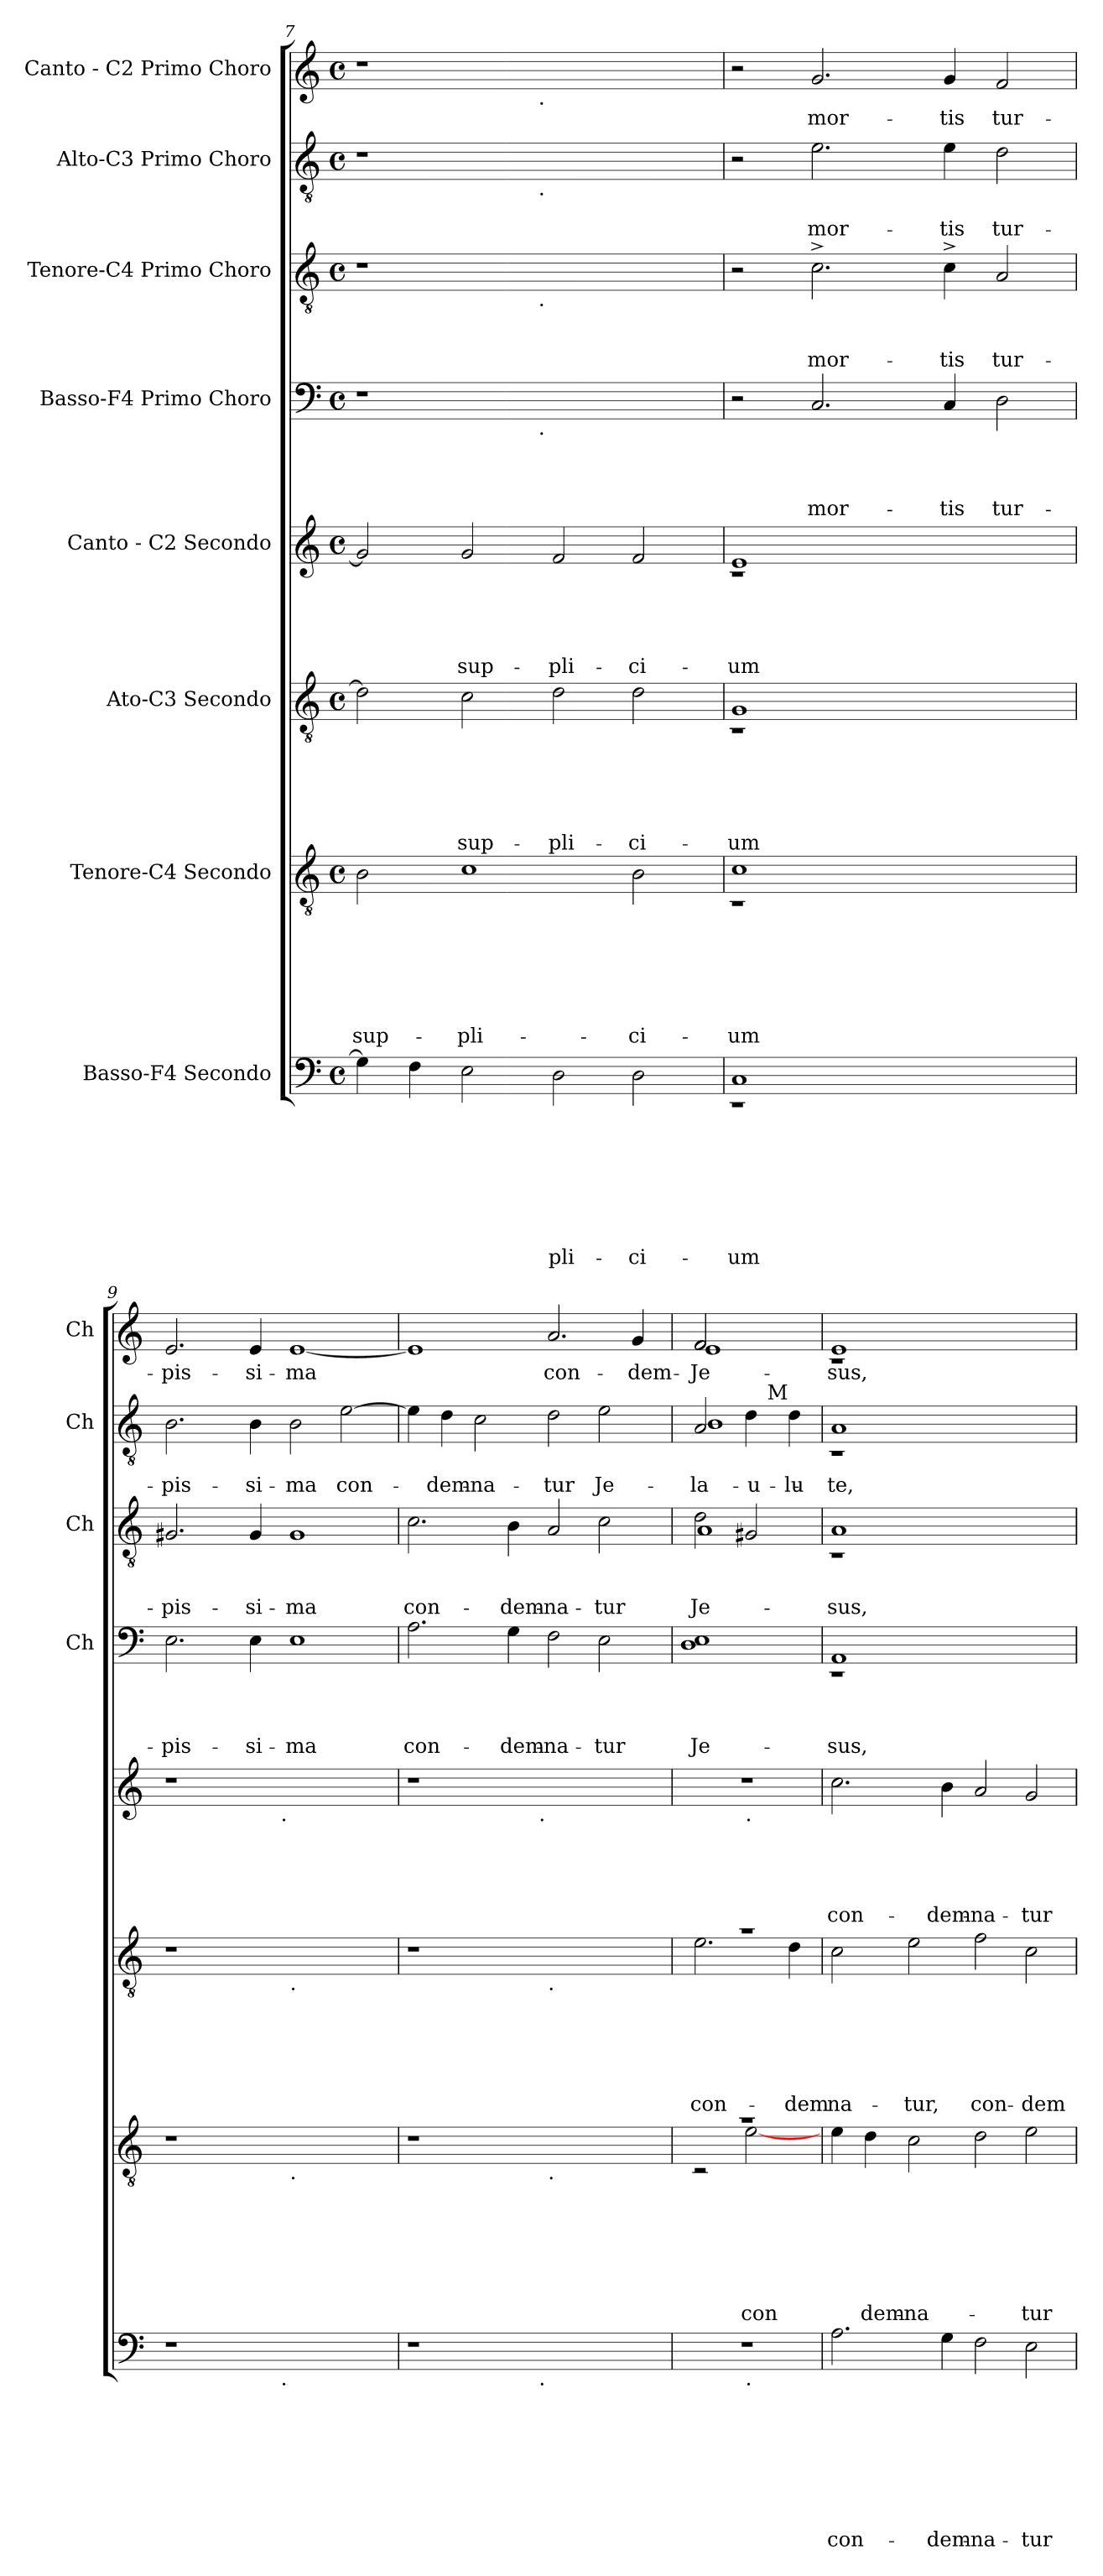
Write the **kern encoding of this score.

**kern	**text	**text	**text	**text	**text	**text	**text	**text	**kern	**text	**text	**text	**text	**text	**text	**text	**kern	**text	**text	**text	**text	**text	**text	**kern	**text	**text	**text	**text	**text	**kern	**text	**text	**text	**text	**kern	**text	**text	**text	**kern	**text	**text	**kern	**text
*part8	*part8	*part8	*part8	*part8	*part8	*part8	*part8	*part8	*part7	*part7	*part7	*part7	*part7	*part7	*part7	*part7	*part6	*part6	*part6	*part6	*part6	*part6	*part6	*part5	*part5	*part5	*part5	*part5	*part5	*part4	*part4	*part4	*part4	*part4	*part3	*part3	*part3	*part3	*part2	*part2	*part2	*part1	*part1
*staff8	*staff8	*staff8	*staff8	*staff8	*staff8	*staff8	*staff8	*staff8	*staff7	*staff7	*staff7	*staff7	*staff7	*staff7	*staff7	*staff7	*staff6	*staff6	*staff6	*staff6	*staff6	*staff6	*staff6	*staff5	*staff5	*staff5	*staff5	*staff5	*staff5	*staff4	*staff4	*staff4	*staff4	*staff4	*staff3	*staff3	*staff3	*staff3	*staff2	*staff2	*staff2	*staff1	*staff1
*I"Basso-F4 Secondo	*	*	*	*	*	*	*	*	*I"Tenore-C4 Secondo	*	*	*	*	*	*	*	*I"Ato-C3 Secondo	*	*	*	*	*	*	*I"Canto - C2 Secondo	*	*	*	*	*	*I"Basso-F4 Primo Choro	*	*	*	*	*I"Tenore-C4 Primo Choro	*	*	*	*I"Alto-C3 Primo Choro	*	*	*I"Canto - C2 Primo Choro	*
*	*	*	*	*	*	*	*	*	*	*	*	*	*	*	*	*	*	*	*	*	*	*	*	*	*	*	*	*	*	*I'Ch	*	*	*	*	*I'Ch	*	*	*	*I'Ch	*	*	*I'Ch	*
!!LO:LB:g=z
*clefF4	*	*	*	*	*	*	*	*	*clefGv2	*	*	*	*	*	*	*	*clefGv2	*	*	*	*	*	*	*clefG2	*	*	*	*	*	*clefF4	*	*	*	*	*clefGv2	*	*	*	*clefGv2	*	*	*clefG2	*
*k[]	*	*	*	*	*	*	*	*	*k[]	*	*	*	*	*	*	*	*k[]	*	*	*	*	*	*	*k[]	*	*	*	*	*	*k[]	*	*	*	*	*k[]	*	*	*	*k[]	*	*	*k[]	*
*C:	*	*	*	*	*	*	*	*	*C:	*	*	*	*	*	*	*	*C:	*	*	*	*	*	*	*C:	*	*	*	*	*	*C:	*	*	*	*	*C:	*	*	*	*C:	*	*	*C:	*
*M4/4	*	*	*	*	*	*	*	*	*M4/4	*	*	*	*	*	*	*	*M4/4	*	*	*	*	*	*	*M4/4	*	*	*	*	*	*M4/4	*	*	*	*	*M4/4	*	*	*	*M4/4	*	*	*M4/4	*
*met(c)	*	*	*	*	*	*	*	*	*met(c)	*	*	*	*	*	*	*	*met(c)	*	*	*	*	*	*	*met(c)	*	*	*	*	*	*met(c)	*	*	*	*	*met(c)	*	*	*	*met(c)	*	*	*met(c)	*
=7	=7	=7	=7	=7	=7	=7	=7	=7	=7	=7	=7	=7	=7	=7	=7	=7	=7	=7	=7	=7	=7	=7	=7	=7	=7	=7	=7	=7	=7	=7	=7	=7	=7	=7	=7	=7	=7	=7	=7	=7	=7	=7	=7
!	!	!	!	!	!	!	!	!	!	!	!	!	!	!	!	!	!	!	!	!	!	!	!	!	!	!	!	!	!	!	!	!	!	!	!	!	!	!	!	!	!	!LO:TX:a:t=Choro	!
!	!	!	!	!	!	!	!	!	!	!	!	!	!	!	!	!LO:LY:b	!	!	!	!	!	!	!	!	!	!	!	!	!	!	!	!	!	!	!	!	!	!	!	!	!	!	!
*	*	*	*	*	*	*	*	*	*	*	*	*	*	*	*	*	*	*	*	*	*	*	*	*	*	*	*	*	*	*^	*	*	*	*	*^	*	*	*	*^	*	*	*^	*
4G\]	.	.	.	.	.	.	.	.	2B\	.	.	.	.	.	.	sup-	2d\]	.	.	.	.	.	.	2g/]	.	.	.	.	.	1r	2ryy	.	.	.	.	1r	2ryy	.	.	.	1r	2ryy	.	.	1r	2ryy	.
4F\	.	.	.	.	.	.	.	.	.	.	.	.	.	.	.	.	.	.	.	.	.	.	.	.	.	.	.	.	.	.	.	.	.	.	.	.	.	.	.	.	.	.	.	.	.	.	.
!	!	!	!	!	!	!	!	!	!	!	!	!	!	!	!	!LO:LY:b	!	!	!	!	!	!	!LO:LY:b	!	!	!	!	!	!LO:LY:b	!	!	!	!	!	!	!	!	!	!	!	!	!	!	!	!	!	!
2E\	.	.	.	.	.	.	.	.	1c	.	.	.	.	.	.	-pli-	2c\	.	.	.	.	.	sup-	2g/	.	.	.	.	sup-	.	4...ryy	.	.	.	.	.	4...ryy	.	.	.	.	4...ryy	.	.	.	4...ryy	.
!	!	!	!	!	!	!	!	!	!	!	!	!	!	!	!	!	!	!	!	!	!	!	!	!	!	!	!	!	!	!	!	!	!	!	!	!	!	!	!	!	!	!	!	!	!	!LO:TX:b:t=.	!
!	!	!	!	!	!	!	!	!	!	!	!	!	!	!	!	!	!	!	!	!	!	!	!	!	!	!	!	!	!	!	!	!	!	!	!	!	!	!	!	!	!	!LO:TX:b:t=.	!	!	!	!	!
!	!	!	!	!	!	!	!	!	!	!	!	!	!	!	!	!	!	!	!	!	!	!	!	!	!	!	!	!	!	!	!	!	!	!	!	!	!LO:TX:b:t=.	!	!	!	!	!	!	!	!	!	!
!	!	!	!	!	!	!	!	!	!	!	!	!	!	!	!	!	!	!	!	!	!	!	!	!	!	!	!	!	!	!	!LO:TX:b:t=.	!	!	!	!	!	!	!	!	!	!	!	!	!	!	!	!
.	.	.	.	.	.	.	.	.	.	.	.	.	.	.	.	.	.	.	.	.	.	.	.	.	.	.	.	.	.	.	1ryy	.	.	.	.	.	1ryy	.	.	.	.	1ryy	.	.	.	1ryy	.
!	!	!	!	!	!	!	!	!LO:LY:b	!	!	!	!	!	!	!	!	!	!	!	!	!	!	!LO:LY:b	!	!	!	!	!	!LO:LY:b	!	!	!	!	!	!	!	!	!	!	!	!	!	!	!	!	!	!
2D\	.	.	.	.	.	.	.	-pli-	.	.	.	.	.	.	.	.	2d\	.	.	.	.	.	-pli-	2f/	.	.	.	.	-pli-	1ryy	.	.	.	.	.	1ryy	.	.	.	.	1ryy	.	.	.	1ryy	.	.
!	!	!	!	!	!	!	!	!LO:LY:b	!	!	!	!	!	!	!	!LO:LY:b	!	!	!	!	!	!	!LO:LY:b	!	!	!	!	!	!LO:LY:b	!	!	!	!	!	!	!	!	!	!	!	!	!	!	!	!	!	!
2D\	.	.	.	.	.	.	.	-ci-	2B\	.	.	.	.	.	.	-ci-	2d\	.	.	.	.	.	-ci-	2f/	.	.	.	.	-ci-	.	.	.	.	.	.	.	.	.	.	.	.	.	.	.	.	.	.
.	.	.	.	.	.	.	.	.	.	.	.	.	.	.	.	.	.	.	.	.	.	.	.	.	.	.	.	.	.	.	32ryy	.	.	.	.	.	32ryy	.	.	.	.	32ryy	.	.	.	32ryy	.
=8	=8	=8	=8	=8	=8	=8	=8	=8	=8	=8	=8	=8	=8	=8	=8	=8	=8	=8	=8	=8	=8	=8	=8	=8	=8	=8	=8	=8	=8	=8	=8	=8	=8	=8	=8	=8	=8	=8	=8	=8	=8	=8	=8	=8	=8	=8	=8
*^	*	*	*	*	*	*	*	*	*^	*	*	*	*	*	*	*	*^	*	*	*	*	*	*	*^	*	*	*	*	*	*	*	*	*	*	*	*	*	*	*	*	*	*	*	*	*	*	*
!	!LO:N:vis=1	!	!	!	!	!	!	!	!LO:LY:b	!	!LO:N:vis=1	!	!	!	!	!	!	!LO:LY:b	!	!LO:N:vis=1	!	!	!	!	!	!LO:LY:b	!	!LO:N:vis=1	!	!	!	!	!LO:LY:b	!	!	!	!	!	!	!	!	!	!	!	!	!	!	!	!	!	!
*	*	*	*	*	*	*	*	*	*	*	*	*	*	*	*	*	*	*	*	*	*	*	*	*	*	*	*	*	*	*	*	*	*	*v	*v	*	*	*	*	*	*	*	*	*	*v	*v	*	*	*v	*v	*
*	*	*	*	*	*	*	*	*	*	*	*	*	*	*	*	*	*	*	*	*	*	*	*	*	*	*	*	*	*	*	*	*	*	*	*	*	*	*	*v	*v	*	*	*	*	*	*	*	*
1C	0rEE	.	.	.	.	.	.	.	-um	1c	0rC	.	.	.	.	.	.	-um	1G	0rC	.	.	.	.	.	-um	1e	0rc	.	.	.	.	-um	2r	.	.	.	.	2r	.	.	.	2r	.	.	2r	.
!	!	!	!	!	!	!	!	!	!	!	!	!	!	!	!	!	!	!	!	!	!	!	!	!	!	!	!	!	!	!	!	!	!	!	!	!	!	!LO:LY:b	!	!	!	!LO:LY:b	!	!	!LO:LY:b	!	!LO:LY:b
.	.	.	.	.	.	.	.	.	.	.	.	.	.	.	.	.	.	.	.	.	.	.	.	.	.	.	.	.	.	.	.	.	.	2.C/	.	.	.	mor-	2.c^>\	.	.	mor-	2.e\	.	mor-	2.g/	mor-
1ryy	.	.	.	.	.	.	.	.	.	1ryy	.	.	.	.	.	.	.	.	1ryy	.	.	.	.	.	.	.	1ryy	.	.	.	.	.	.	.	.	.	.	.	.	.	.	.	.	.	.	.	.
!	!	!	!	!	!	!	!	!	!	!	!	!	!	!	!	!	!	!	!	!	!	!	!	!	!	!	!	!	!	!	!	!	!	!	!	!	!	!LO:LY:b	!	!	!	!LO:LY:b	!	!	!LO:LY:b	!	!LO:LY:b
.	.	.	.	.	.	.	.	.	.	.	.	.	.	.	.	.	.	.	.	.	.	.	.	.	.	.	.	.	.	.	.	.	.	4C/	.	.	.	-tis	4c^>\	.	.	-tis	4e\	.	-tis	4g/	-tis
!	!	!	!	!	!	!	!	!	!	!	!	!	!	!	!	!	!	!	!	!	!	!	!	!	!	!	!	!	!	!	!	!	!	!	!	!	!	!LO:LY:b	!	!	!	!LO:LY:b	!	!	!LO:LY:b	!	!LO:LY:b
.	.	.	.	.	.	.	.	.	.	.	.	.	.	.	.	.	.	.	.	.	.	.	.	.	.	.	.	.	.	.	.	.	.	2D\	.	.	.	tur-	2A/	.	.	tur-	2d\	.	tur-	2f/	tur-
*	*	*	*	*	*	*	*	*	*	*v	*v	*	*	*	*	*	*	*	*	*	*	*	*	*	*	*	*	*	*	*	*	*	*	*	*	*	*	*	*	*	*	*	*	*	*	*	*
*	*	*	*	*	*	*	*	*	*	*	*	*	*	*	*	*	*	*v	*v	*	*	*	*	*	*	*	*	*	*	*	*	*	*	*	*	*	*	*	*	*	*	*	*	*	*	*
=9	=9	=9	=9	=9	=9	=9	=9	=9	=9	=9	=9	=9	=9	=9	=9	=9	=9	=9	=9	=9	=9	=9	=9	=9	=9	=9	=9	=9	=9	=9	=9	=9	=9	=9	=9	=9	=9	=9	=9	=9	=9	=9	=9	=9	=9
!	!	!	!	!	!	!	!	!	!	!	!	!	!	!	!	!	!	!	!	!	!	!	!	!	!	!	!	!	!	!	!	!	!	!	!	!LO:LY:b	!	!	!	!LO:LY:b	!	!	!LO:LY:b	!	!LO:LY:b
1r	2ryy	.	.	.	.	.	.	.	.	1r	.	.	.	.	.	.	.	1r	.	.	.	.	.	.	1r	2ryy	.	.	.	.	.	2.E\	.	.	.	-pis-	2.G#X/	.	.	-pis-	2.B\	.	-pis-	2.e/	-pis-
.	4...ryy	.	.	.	.	.	.	.	.	.	.	.	.	.	.	.	.	.	.	.	.	.	.	.	.	4...ryy	.	.	.	.	.	.	.	.	.	.	.	.	.	.	.	.	.	.	.
!	!	!	!	!	!	!	!	!	!	!	!	!	!	!	!	!	!	!	!	!	!	!	!	!	!	!	!	!	!	!	!	!	!	!	!	!LO:LY:b	!	!	!	!LO:LY:b	!	!	!LO:LY:b	!	!LO:LY:b
.	.	.	.	.	.	.	.	.	.	.	.	.	.	.	.	.	.	.	.	.	.	.	.	.	.	.	.	.	.	.	.	4E\	.	.	.	-si-	4G#/	.	.	-si-	4B\	.	-si-	4e/	-si-
!	!	!	!	!	!	!	!	!	!	!	!	!	!	!	!	!	!	!	!	!	!	!	!	!	!	!LO:TX:b:t=.	!	!	!	!	!	!	!	!	!	!	!	!	!	!	!	!	!	!	!
!	!LO:TX:b:t=.	!	!	!	!	!	!	!	!	!	!	!	!	!	!	!	!	!	!	!	!	!	!	!	!	!	!	!	!	!	!	!	!	!	!	!	!	!	!	!	!	!	!	!	!
.	1ryy	.	.	.	.	.	.	.	.	.	.	.	.	.	.	.	.	.	.	.	.	.	.	.	.	1ryy	.	.	.	.	.	.	.	.	.	.	.	.	.	.	.	.	.	.	.
!	!	!	!	!	!	!	!	!	!	!	!	!	!	!	!	!	!	!LO:TX:b:t=.	!	!	!	!	!	!	!	!	!	!	!	!	!	!	!	!	!	!	!	!	!	!	!	!	!	!	!
!	!	!	!	!	!	!	!	!	!	!LO:TX:b:t=.	!	!	!	!	!	!	!	!	!	!	!	!	!	!	!	!	!	!	!	!	!	!	!	!	!	!	!	!	!	!	!	!	!	!	!
!	!	!	!	!	!	!	!	!	!	!	!	!	!	!	!	!	!	!	!	!	!	!	!	!	!	!	!	!	!	!	!	!	!	!	!	!LO:LY:b:rj	!	!	!	!LO:LY:b:rj	!	!	!LO:LY:b:rj	!	!LO:LY:b:rj
1ryy	.	.	.	.	.	.	.	.	.	1ryy	.	.	.	.	.	.	.	1ryy	.	.	.	.	.	.	1ryy	.	.	.	.	.	.	1E	.	.	.	-ma	1G#	.	.	-ma	2B\	.	-ma	[<1e	-ma
!	!	!	!	!	!	!	!	!	!	!	!	!	!	!	!	!	!	!	!	!	!	!	!	!	!	!	!	!	!	!	!	!	!	!	!	!	!	!	!	!	!	!	!LO:LY:b	!	!
.	.	.	.	.	.	.	.	.	.	.	.	.	.	.	.	.	.	.	.	.	.	.	.	.	.	.	.	.	.	.	.	.	.	.	.	.	.	.	.	.	[>2e\	.	con-	.	.
.	32ryy	.	.	.	.	.	.	.	.	.	.	.	.	.	.	.	.	.	.	.	.	.	.	.	.	32ryy	.	.	.	.	.	.	.	.	.	.	.	.	.	.	.	.	.	.	.
=10	=10	=10	=10	=10	=10	=10	=10	=10	=10	=10	=10	=10	=10	=10	=10	=10	=10	=10	=10	=10	=10	=10	=10	=10	=10	=10	=10	=10	=10	=10	=10	=10	=10	=10	=10	=10	=10	=10	=10	=10	=10	=10	=10	=10	=10
!	!	!	!	!	!	!	!	!	!	!	!	!	!	!	!	!	!	!	!	!	!	!	!	!	!	!	!	!	!	!	!	!	!	!	!	!LO:LY:b	!	!	!	!LO:LY:b	!	!	!	!	!
1r	2ryy	.	.	.	.	.	.	.	.	1r	.	.	.	.	.	.	.	1r	.	.	.	.	.	.	1r	2ryy	.	.	.	.	.	2.A\	.	.	.	con-	2.c\	.	.	con-	4e\]	.	.	1e]	.
!	!	!	!	!	!	!	!	!	!	!	!	!	!	!	!	!	!	!	!	!	!	!	!	!	!	!	!	!	!	!	!	!	!	!	!	!	!	!	!	!	!	!	!LO:LY:b	!	!
.	.	.	.	.	.	.	.	.	.	.	.	.	.	.	.	.	.	.	.	.	.	.	.	.	.	.	.	.	.	.	.	.	.	.	.	.	.	.	.	.	4d\	.	-dem-	.	.
!	!	!	!	!	!	!	!	!	!	!	!	!	!	!	!	!	!	!	!	!	!	!	!	!	!	!	!	!	!	!	!	!	!	!	!	!	!	!	!	!	!	!	!LO:LY:b:rj	!	!
.	4...ryy	.	.	.	.	.	.	.	.	.	.	.	.	.	.	.	.	.	.	.	.	.	.	.	.	4...ryy	.	.	.	.	.	.	.	.	.	.	.	.	.	.	2c\	.	-na-	.	.
!	!	!	!	!	!	!	!	!	!	!	!	!	!	!	!	!	!	!	!	!	!	!	!	!	!	!	!	!	!	!	!	!	!	!	!	!LO:LY:b	!	!	!	!LO:LY:b	!	!	!	!	!
.	.	.	.	.	.	.	.	.	.	.	.	.	.	.	.	.	.	.	.	.	.	.	.	.	.	.	.	.	.	.	.	4G\	.	.	.	-dem-	4B\	.	.	-dem-	.	.	.	.	.
!	!	!	!	!	!	!	!	!	!	!	!	!	!	!	!	!	!	!	!	!	!	!	!	!	!	!LO:TX:b:t=.	!	!	!	!	!	!	!	!	!	!	!	!	!	!	!	!	!	!	!
!	!LO:TX:b:t=.	!	!	!	!	!	!	!	!	!	!	!	!	!	!	!	!	!	!	!	!	!	!	!	!	!	!	!	!	!	!	!	!	!	!	!	!	!	!	!	!	!	!	!	!
.	1ryy	.	.	.	.	.	.	.	.	.	.	.	.	.	.	.	.	.	.	.	.	.	.	.	.	1ryy	.	.	.	.	.	.	.	.	.	.	.	.	.	.	.	.	.	.	.
!	!	!	!	!	!	!	!	!	!	!	!	!	!	!	!	!	!	!LO:TX:b:t=.	!	!	!	!	!	!	!	!	!	!	!	!	!	!	!	!	!	!	!	!	!	!	!	!	!	!	!
!	!	!	!	!	!	!	!	!	!	!LO:TX:b:t=.	!	!	!	!	!	!	!	!	!	!	!	!	!	!	!	!	!	!	!	!	!	!	!	!	!	!	!	!	!	!	!	!	!	!	!
!	!	!	!	!	!	!	!	!	!	!	!	!	!	!	!	!	!	!	!	!	!	!	!	!	!	!	!	!	!	!	!	!	!	!	!	!LO:LY:b:rj	!	!	!	!LO:LY:b:rj	!	!	!LO:LY:b	!	!LO:LY:b
1ryy	.	.	.	.	.	.	.	.	.	1ryy	.	.	.	.	.	.	.	1ryy	.	.	.	.	.	.	1ryy	.	.	.	.	.	.	2F\	.	.	.	-na-	2A/	.	.	-na-	2d\	.	-tur	2.a/	con-
!	!	!	!	!	!	!	!	!	!	!	!	!	!	!	!	!	!	!	!	!	!	!	!	!	!	!	!	!	!	!	!	!	!	!	!	!LO:LY:b	!	!	!	!LO:LY:b	!	!	!LO:LY:b	!	!
.	.	.	.	.	.	.	.	.	.	.	.	.	.	.	.	.	.	.	.	.	.	.	.	.	.	.	.	.	.	.	.	2E\	.	.	.	-tur	2c\	.	.	-tur	2e\	.	Je-	.	.
!	!	!	!	!	!	!	!	!	!	!	!	!	!	!	!	!	!	!	!	!	!	!	!	!	!	!	!	!	!	!	!	!	!	!	!	!	!	!	!	!	!	!	!	!	!LO:LY:b
.	.	.	.	.	.	.	.	.	.	.	.	.	.	.	.	.	.	.	.	.	.	.	.	.	.	.	.	.	.	.	.	.	.	.	.	.	.	.	.	.	.	.	.	4g/	-dem-
.	32ryy	.	.	.	.	.	.	.	.	.	.	.	.	.	.	.	.	.	.	.	.	.	.	.	.	32ryy	.	.	.	.	.	.	.	.	.	.	.	.	.	.	.	.	.	.	.
=11	=11	=11	=11	=11	=11	=11	=11	=11	=11	=11	=11	=11	=11	=11	=11	=11	=11	=11	=11	=11	=11	=11	=11	=11	=11	=11	=11	=11	=11	=11	=11	=11	=11	=11	=11	=11	=11	=11	=11	=11	=11	=11	=11	=11	=11
*	*	*	*	*	*	*	*	*	*	*^	*	*	*	*	*	*	*	*^	*	*	*	*	*	*	*	*	*	*	*	*	*	*	*	*	*	*	*	*	*	*	*	*	*	*	*
!	!	!	!	!	!	!	!	!	!	!	!	!	!	!	!	!	!	!	!	!	!	!	!	!	!	!LO:LY:b	!	!	!	!	!	!	!	!	!	!	!	!LO:LY:b	!	!	!	!LO:LY:b	!	!	!LO:LY:b	!	!
*	*	*	*	*	*	*	*	*	*	*	*	*	*	*	*	*	*	*	*	*	*	*	*	*	*	*	*	*	*	*	*	*	*	*	*	*	*	*	*^	*	*	*	*^	*	*	*	*
*	*	*	*	*	*	*	*	*	*	*	*	*	*	*	*	*	*	*	*	*	*	*	*	*	*	*	*	*	*	*	*	*	*	*	*	*	*	*	*	*	*	*	*	*	*^	*	*	*	*
!	!	!	!	!	!	!	!	!	!	!	!	!	!	!	!	!	!	!	!	!	!	!	!	!	!	!	!	!	!	!	!	!	!	!	!	!	!	!	!	!	!	!	!	!	!	!	!	!LO:LY:b	!	!LO:LY:b
*	*	*	*	*	*	*	*	*	*	*	*	*	*	*	*	*	*	*	*	*	*	*	*	*	*	*	*	*	*	*	*	*	*	*	*	*	*	*	*	*	*	*	*	*	*	*	*	*	*^	*
!	!	!	!	!	!	!	!	!	!	!	!	!	!	!	!	!	!	!	!	!	!	!	!	!	!	!	!	!	!	!	!	!	!	!	!	!	!	!	!	!	!	!	!	!	!	!	!	!	!	!	!LO:LY:b
*	*	*	*	*	*	*	*	*	*	*	*	*	*	*	*	*	*	*	*	*	*	*	*	*	*	*	*	*	*	*	*	*	*	*	*	*	*	*	*	*	*	*	*	*	*	*	*	*	*	*^	*
!	!	!	!	!	!	!	!	!	!	!	!	!	!	!	!	!	!	!	!	!	!	!	!	!	!	!	!	!	!	!	!	!	!	!	!	!	!	!	!	!	!	!	!	!	!	!	!	!	!	!	!	!LO:LY:b
1r	2ryy	.	.	.	.	.	.	.	.	1ra	2rC	.	.	.	.	.	.	.	1ra	2.e\	.	.	.	.	.	con-	1r	2ryy	.	.	.	.	.	1D 1E	.	.	.	Je-	2d\	1A	.	.	Je-	2A/	2ryy	1B	.	-la-	2f/	2f/	1e	Je-
!	!	!	!	!	!	!	!	!	!	!	!	!	!	!	!	!	!	!	!	!	!	!	!	!	!	!	!	!LO:TX:b:t=.	!	!	!	!	!	!	!	!	!	!	!	!	!	!	!	!	!	!	!	!	!	!	!	!
!	!LO:TX:b:t=.	!	!	!	!	!	!	!	!	!	!	!	!	!	!	!	!	!	!	!	!	!	!	!	!	!	!	!	!	!	!	!	!	!	!	!	!	!	!	!	!	!	!	!	!	!	!	!	!	!	!	!
!	!	!	!	!	!	!	!	!	!	!	!	!	!	!	!	!	!	!LO:LY:b	!	!	!	!	!	!	!	!	!	!	!	!	!	!	!	!	!	!	!	!	!	!	!	!	!	!	!	!	!	!LO:LY:b	!	!	!	!
.	2ryy	.	.	.	.	.	.	.	.	.	[>2e\	.	.	.	.	.	.	con-	.	.	.	.	.	.	.	.	.	2ryy	.	.	.	.	.	.	.	.	.	.	2G#X/	.	.	.	.	8ryy	4d<\	.	.	u-	2ryy	2ryy	.	.
!	!	!	!	!	!	!	!	!	!	!	!	!	!	!	!	!	!	!	!	!	!	!	!	!	!	!	!	!	!	!	!	!	!	!	!	!	!	!	!	!	!	!	!	!LO:TX:a:t=M	!	!	!	!	!	!	!	!
.	.	.	.	.	.	.	.	.	.	.	.	.	.	.	.	.	.	.	.	.	.	.	.	.	.	.	.	.	.	.	.	.	.	.	.	.	.	.	.	.	.	.	.	4.ryy	.	.	.	.	.	.	.	.
!	!	!	!	!	!	!	!	!	!	!	!	!	!	!	!	!	!	!	!	!	!	!	!	!	!	!LO:LY:b	!	!	!	!	!	!	!	!	!	!	!	!	!	!	!	!	!	!	!	!	!	!LO:LY:b	!	!	!	!
.	.	.	.	.	.	.	.	.	.	.	.	.	.	.	.	.	.	.	.	4d\	.	.	.	.	.	-dem-	.	.	.	.	.	.	.	.	.	.	.	.	.	.	.	.	.	.	4d\	.	.	-lu-	.	.	.	.
*	*	*	*	*	*	*	*	*	*	*	*	*	*	*	*	*	*	*	*	*	*	*	*	*	*	*	*	*	*	*	*	*	*	*	*	*	*	*	*	*	*	*	*	*	*v	*v	*	*	*	*	*	*
*	*	*	*	*	*	*	*	*	*	*v	*v	*	*	*	*	*	*	*	*	*	*	*	*	*	*	*	*	*	*	*	*	*	*	*	*	*	*	*	*	*	*	*	*	*	*	*	*	*	*v	*v	*
!!LO:PB:g=z
=12	=12	=12	=12	=12	=12	=12	=12	=12	=12	=12	=12	=12	=12	=12	=12	=12	=12	=12	=12	=12	=12	=12	=12	=12	=12	=12	=12	=12	=12	=12	=12	=12	=12	=12	=12	=12	=12	=12	=12	=12	=12	=12	=12	=12	=12	=12	=12	=12	=12
*	*	*	*	*	*	*	*	*	*	*	*	*	*	*	*	*	*	*	*	*	*	*	*	*	*	*	*	*	*	*	*	*	*^	*	*	*	*	*	*	*	*	*	*	*	*	*	*	*	*
!	!	!	!	!	!	!	!	!	!LO:LY:b	!	!	!	!	!	!	!	!	!	!	!	!	!	!	!	!LO:LY:b	!	!	!	!	!	!	!LO:LY:b	!	!LO:N:vis=1	!	!	!	!LO:LY:b	!	!LO:N:vis=1	!	!	!LO:LY:b	!	!LO:N:vis=1	!	!LO:LY:b	!	!LO:N:vis=1	!LO:LY:b
*	*	*	*	*	*	*	*	*	*	*	*	*	*	*	*	*	*	*v	*v	*	*	*	*	*	*	*	*	*	*	*	*	*	*	*	*	*	*	*	*	*	*	*	*	*	*	*	*	*	*	*
*v	*v	*	*	*	*	*	*	*	*	*	*	*	*	*	*	*	*	*	*	*	*	*	*	*	*v	*v	*	*	*	*	*	*	*	*	*	*	*	*	*	*	*	*	*	*	*	*	*	*	*
2.A\	.	.	.	.	.	.	.	con-	4e\	.	.	.	.	.	.	.	2c\	.	.	.	.	.	-na-	2.cc\	.	.	.	.	con-	1AA	0rEE	.	.	.	-sus,	1A	0rC	.	.	-sus,	1A	0rC	.	-te,	1e	0rc	-sus,
!	!	!	!	!	!	!	!	!	!	!	!	!	!	!	!	!LO:LY:b	!	!	!	!	!	!	!	!	!	!	!	!	!	!	!	!	!	!	!	!	!	!	!	!	!	!	!	!	!	!	!
.	.	.	.	.	.	.	.	.	4d\	.	.	.	.	.	.	-dem-	.	.	.	.	.	.	.	.	.	.	.	.	.	.	.	.	.	.	.	.	.	.	.	.	.	.	.	.	.	.	.
!	!	!	!	!	!	!	!	!	!	!	!	!	!	!	!	!LO:LY:b:rj	!	!	!	!	!	!	!LO:LY:b	!	!	!	!	!	!	!	!	!	!	!	!	!	!	!	!	!	!	!	!	!	!	!	!
.	.	.	.	.	.	.	.	.	2c\	.	.	.	.	.	.	-na-	2e\	.	.	.	.	.	-tur,	.	.	.	.	.	.	.	.	.	.	.	.	.	.	.	.	.	.	.	.	.	.	.	.
!	!	!	!	!	!	!	!	!LO:LY:b	!	!	!	!	!	!	!	!	!	!	!	!	!	!	!	!	!	!	!	!	!LO:LY:b	!	!	!	!	!	!	!	!	!	!	!	!	!	!	!	!	!	!
4G\	.	.	.	.	.	.	.	-dem-	.	.	.	.	.	.	.	.	.	.	.	.	.	.	.	4b\	.	.	.	.	-dem-	.	.	.	.	.	.	.	.	.	.	.	.	.	.	.	.	.	.
!	!	!	!	!	!	!	!	!LO:LY:b:rj	!	!	!	!	!	!	!	!	!	!	!	!	!	!	!LO:LY:b	!	!	!	!	!	!LO:LY:b:rj	!	!	!	!	!	!	!	!	!	!	!	!	!	!	!	!	!	!
2F\	.	.	.	.	.	.	.	-na-	2d\	.	.	.	.	.	.	.	2f\	.	.	.	.	.	con-	2a/	.	.	.	.	-na-	1ryy	.	.	.	.	.	1ryy	.	.	.	.	1ryy	.	.	.	1ryy	.	.
!	!	!	!	!	!	!	!	!LO:LY:b	!	!	!	!	!	!	!	!LO:LY:b	!	!	!	!	!	!	!LO:LY:b:rj	!	!	!	!	!	!LO:LY:b	!	!	!	!	!	!	!	!	!	!	!	!	!	!	!	!	!	!
2E\	.	.	.	.	.	.	.	-tur	2e\	.	.	.	.	.	.	-tur	2c\	.	.	.	.	.	-dem-	2g/	.	.	.	.	-tur	.	.	.	.	.	.	.	.	.	.	.	.	.	.	.	.	.	.
*	*	*	*	*	*	*	*	*	*	*	*	*	*	*	*	*	*	*	*	*	*	*	*	*	*	*	*	*	*	*v	*v	*	*	*	*	*	*	*	*	*	*v	*v	*	*	*v	*v	*
*	*	*	*	*	*	*	*	*	*	*	*	*	*	*	*	*	*	*	*	*	*	*	*	*	*	*	*	*	*	*	*	*	*	*	*v	*v	*	*	*	*	*	*	*	*
=	=	=	=	=	=	=	=	=	=	=	=	=	=	=	=	=	=	=	=	=	=	=	=	=	=	=	=	=	=	=	=	=	=	=	=	=	=	=	=	=	=	=	=
*-	*-	*-	*-	*-	*-	*-	*-	*-	*-	*-	*-	*-	*-	*-	*-	*-	*-	*-	*-	*-	*-	*-	*-	*-	*-	*-	*-	*-	*-	*-	*-	*-	*-	*-	*-	*-	*-	*-	*-	*-	*-	*-	*-
